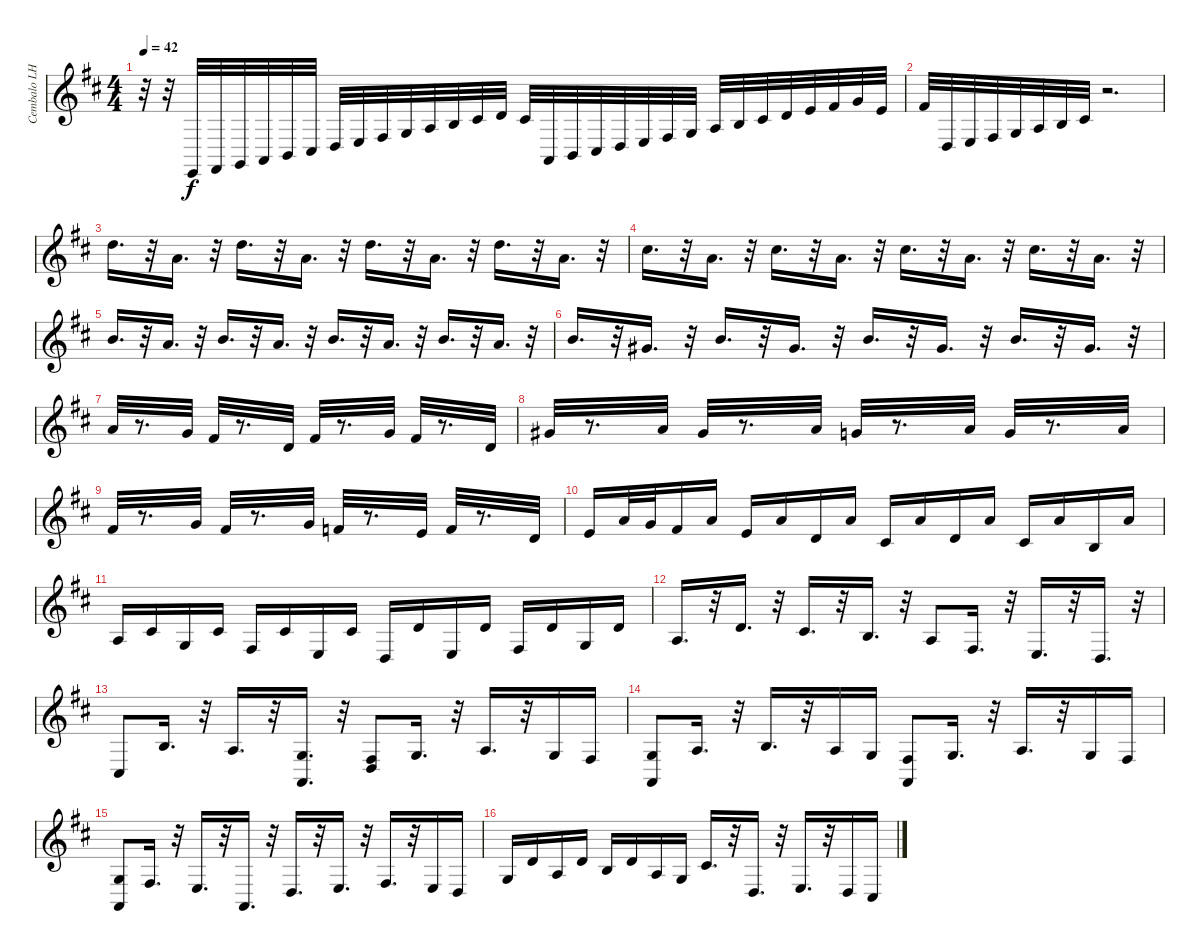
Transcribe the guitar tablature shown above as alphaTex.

\track ("Cembalo LH" "Cembalo LH") {mute instrument acousticgrandpiano}
\staff {score}
\tuning (E4 B3 G3 D3 A2 E2) {hide}
\ts (4 4)
\tempo 42
\clef g2
\ks d
r.32{dy f} r.32 0.6.32 2.6.32 3.6.32 0.5.32 2.5.32 4.5.32 0.4.32 2.4.32 4.4.32 0.3.32 2.3.32 0.2.32 2.2.32 3.2.32 2.2.32 0.5.32 2.5.32 4.5.32 0.4.32 2.4.32 4.4.32 0.3.32 2.3.32 0.2.32 2.2.32 3.2.32 0.1.32 2.1.32 3.1.32 0.1.32 |
2.1.32 0.4.32 2.4.32 4.4.32 0.3.32 2.3.32 0.2.32 2.2.32 r.2{d} |
10.1.16{d} r.32 10.2.16{d} r.32 10.1.16{d} r.32 10.2.16{d} r.32 10.1.16{d} r.32 10.2.16{d} r.32 10.1.16{d} r.32 10.2.16{d} r.32 |
9.1.16{d} r.32 10.2.16{d} r.32 9.1.16{d} r.32 10.2.16{d} r.32 9.1.16{d} r.32 10.2.16{d} r.32 9.1.16{d} r.32 10.2.16{d} r.32 |
7.1.16{d} r.32 5.1.16{d} r.32 7.1.16{d} r.32 5.1.16{d} r.32 7.1.16{d} r.32 5.1.16{d} r.32 7.1.16{d} r.32 5.1.16{d} r.32 |
7.1.16{d} r.32 4.1.16{d} r.32 7.1.16{d} r.32 4.1.16{d} r.32 7.1.16{d} r.32 4.1.16{d} r.32 7.1.16{d} r.32 4.1.16{d} r.32 |
5.1.32 r.8{d} 3.1.32 2.1.32 r.8{d} 3.2.32 2.1.32 r.8{d} 3.1.32 2.1.32 r.8{d} 3.2.32 |
4.1.32 r.8{d} 5.1.32 4.1.32 r.8{d} 5.1.32 3.1.32 r.8{d} 5.1.32 3.1.32 r.8{d} 5.1.32 |
2.1.32 r.8{d} 3.1.32 2.1.32 r.8{d} 3.1.32 1.1.32 r.8{d} 0.1.32 1.1.32 r.8{d} 3.2.32 |
0.1.16 5.1.32 3.1.32 2.1.16 5.1.16 0.1.16 5.1.16 3.2.16 5.1.16 2.2.16 5.1.16 3.2.16 5.1.16 2.2.16 5.1.16 0.2.16 5.1.16 |
2.3.16 2.2.16 0.3.16 2.2.16 4.4.16 2.2.16 2.4.16 2.2.16 0.4.16 3.2.16 2.4.16 3.2.16 4.4.16 3.2.16 0.3.16 3.2.16 |
2.3.16{d} r.32 3.2.16{d} r.32 2.2.16{d} r.32 0.2.16{d} r.32 2.3.8 4.4.16{d} r.32 2.4.16{d} r.32 0.4.16{d} r.32 |
4.5.8 0.2.16{d} r.32 2.3.16{d} r.32 (0.3 0.5).16{d} r.32 (4.4 5.5).8 0.3.16{d} r.32 2.3.16{d} r.32 0.3.16 4.4.16 |
(0.3 0.5).8 2.3.16{d} r.32 0.2.16{d} r.32 2.3.16 0.3.16 (4.4 0.5).8 0.3.16{d} r.32 2.3.16{d} r.32 0.3.16 4.4.16 |
(0.3 0.5).8 4.4.16{d} r.32 2.4.16{d} r.32 0.5.16{d} r.32 0.4.16{d} r.32 2.4.16{d} r.32 4.4.16{d} r.32 2.4.16 0.4.16 |
0.3.16 3.2.16 2.3.16 3.2.16 0.2.16 3.2.16 2.3.16 0.3.16 2.2.16{d} r.32 0.4.16{d} r.32 2.4.16{d} r.32 0.4.16 4.5.16
